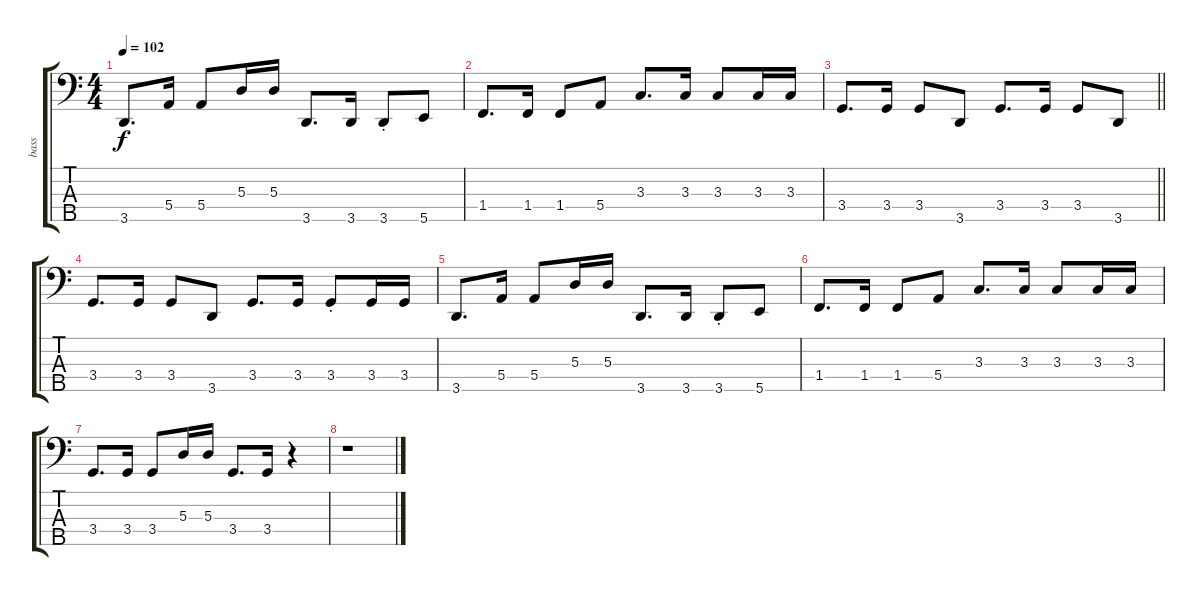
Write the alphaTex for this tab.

\track ("bass" "bass") {instrument electricbassfinger}
\staff {score tabs}
\tuning (G2 D2 A1 E1 B0) {hide}
\ts (4 4)
\tempo 102
\clef f4
\ks aminor
3.5.8{d dy f} 5.4.16 5.4.8 5.3.16 5.3.16 3.5.8{d} 3.5.16 3.5{st}.8 5.5.8 |
1.4.8{d} 1.4.16 1.4.8 5.4.8 3.3.8{d} 3.3.16 3.3.8 3.3.16 3.3.16 |
\barLineRight lightlight
3.4.8{d} 3.4.16 3.4.8 3.5.8 3.4.8{d} 3.4.16 3.4.8 3.5.8 |
3.4.8{d} 3.4.16 3.4.8 3.5.8 3.4.8{d} 3.4.16 3.4{st}.8 3.4.16 3.4.16 |
3.5.8{d} 5.4.16 5.4.8 5.3.16 5.3.16 3.5.8{d} 3.5.16 3.5{st}.8 5.5.8 |
1.4.8{d} 1.4.16 1.4.8 5.4.8 3.3.8{d} 3.3.16 3.3.8 3.3.16 3.3.16 |
3.4.8{d} 3.4.16 3.4.8 5.3.16 5.3.16 3.4.8{d} 3.4.16 r.4 |
r.1
